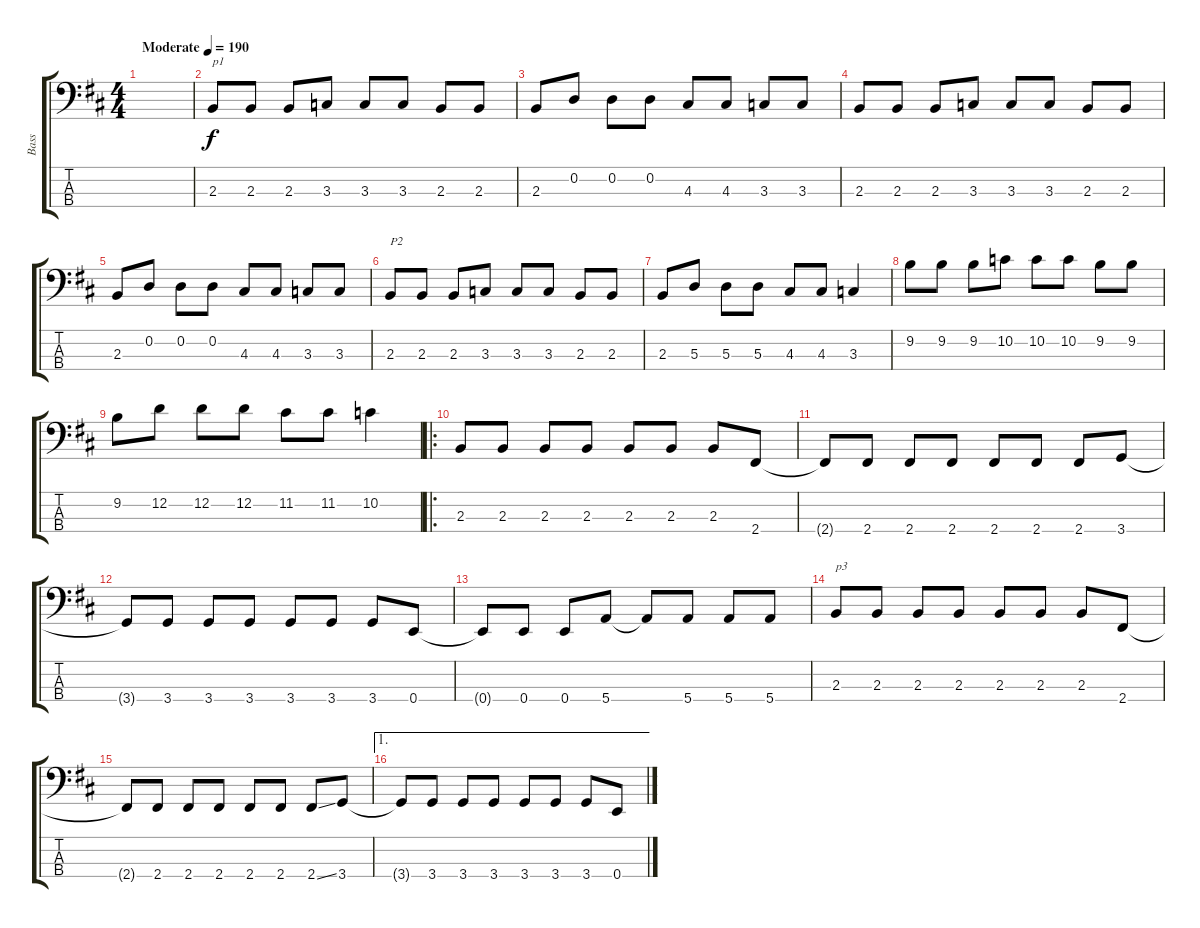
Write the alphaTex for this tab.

\track ("Bass" "Bass") {instrument electricbassfinger}
\staff {score tabs}
\tuning (G2 D2 A1 E1) {hide}
\ts (4 4)
\tempo (190 "Moderate")
\clef f4
\ks d
|
2.3.8{txt "p1"} 2.3.8 2.3.8 3.3.8 3.3.8 3.3.8 2.3.8 2.3.8 |
2.3.8 0.2.8 0.2.8 0.2.8 4.3.8 4.3.8 3.3.8 3.3.8 |
2.3.8 2.3.8 2.3.8 3.3.8 3.3.8 3.3.8 2.3.8 2.3.8 |
2.3.8 0.2.8 0.2.8 0.2.8 4.3.8 4.3.8 3.3.8 3.3.8 |
2.3.8{txt "P2"} 2.3.8 2.3.8 3.3.8 3.3.8 3.3.8 2.3.8 2.3.8 |
2.3.8 5.3.8 5.3.8 5.3.8 4.3.8 4.3.8 3.3.4 |
9.2.8 9.2.8 9.2.8 10.2.8 10.2.8 10.2.8 9.2.8 9.2.8 |
9.2.8 12.2.8 12.2.8 12.2.8 11.2.8 11.2.8 10.2.4 |
\ro
2.3.8 2.3.8 2.3.8 2.3.8 2.3.8 2.3.8 2.3.8 2.4.8 |
2.4{t}.8 2.4.8 2.4.8 2.4.8 2.4.8 2.4.8 2.4.8 3.4.8 |
3.4{t}.8 3.4.8 3.4.8 3.4.8 3.4.8 3.4.8 3.4.8 0.4.8 |
0.4{t}.8 0.4.8 0.4.8 5.4.8 5.4{t}.8 5.4.8 5.4.8 5.4.8 |
2.3.8{txt "p3"} 2.3.8 2.3.8 2.3.8 2.3.8 2.3.8 2.3.8 2.4.8 |
2.4{t}.8 2.4.8 2.4.8 2.4.8 2.4.8 2.4.8 2.4{ss}.8 3.4.8 |
\ae 1
3.4{t}.8 3.4.8 3.4.8 3.4.8 3.4.8 3.4.8 3.4.8 0.4.8
